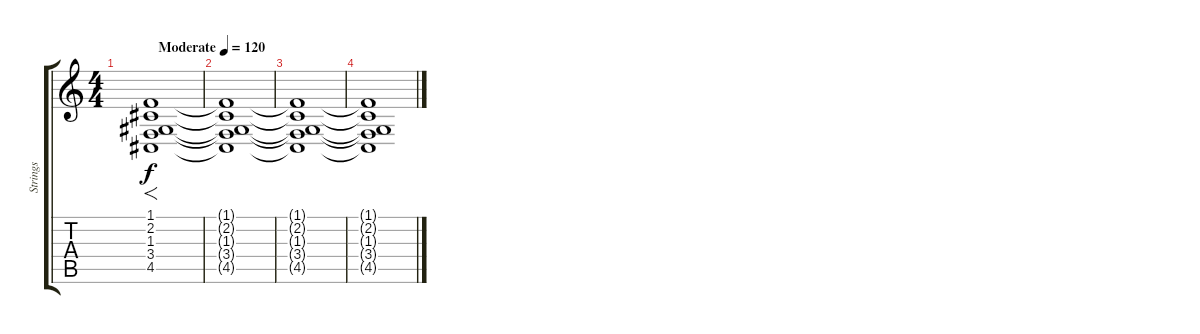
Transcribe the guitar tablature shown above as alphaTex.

\track ("Strings" "Strings") {instrument stringensemble1}
\staff {score tabs}
\tuning (E4 B3 G3 D3 A2 E2) {hide}
\ts (4 4)
\tempo (120 "Moderate")
\clef g2
\ks c
(1.1 2.2 1.3 3.4 4.5).1{f dy f instrument stringensemble1} |
(1.1{t} 2.2{t} 1.3{t} 3.4{t} 4.5{t}).1 |
(1.1{t} 2.2{t} 1.3{t} 3.4{t} 4.5{t}).1{volume 0 instrument stringensemble1} |
(1.1{t} 2.2{t} 1.3{t} 3.4{t} 4.5{t}).1
